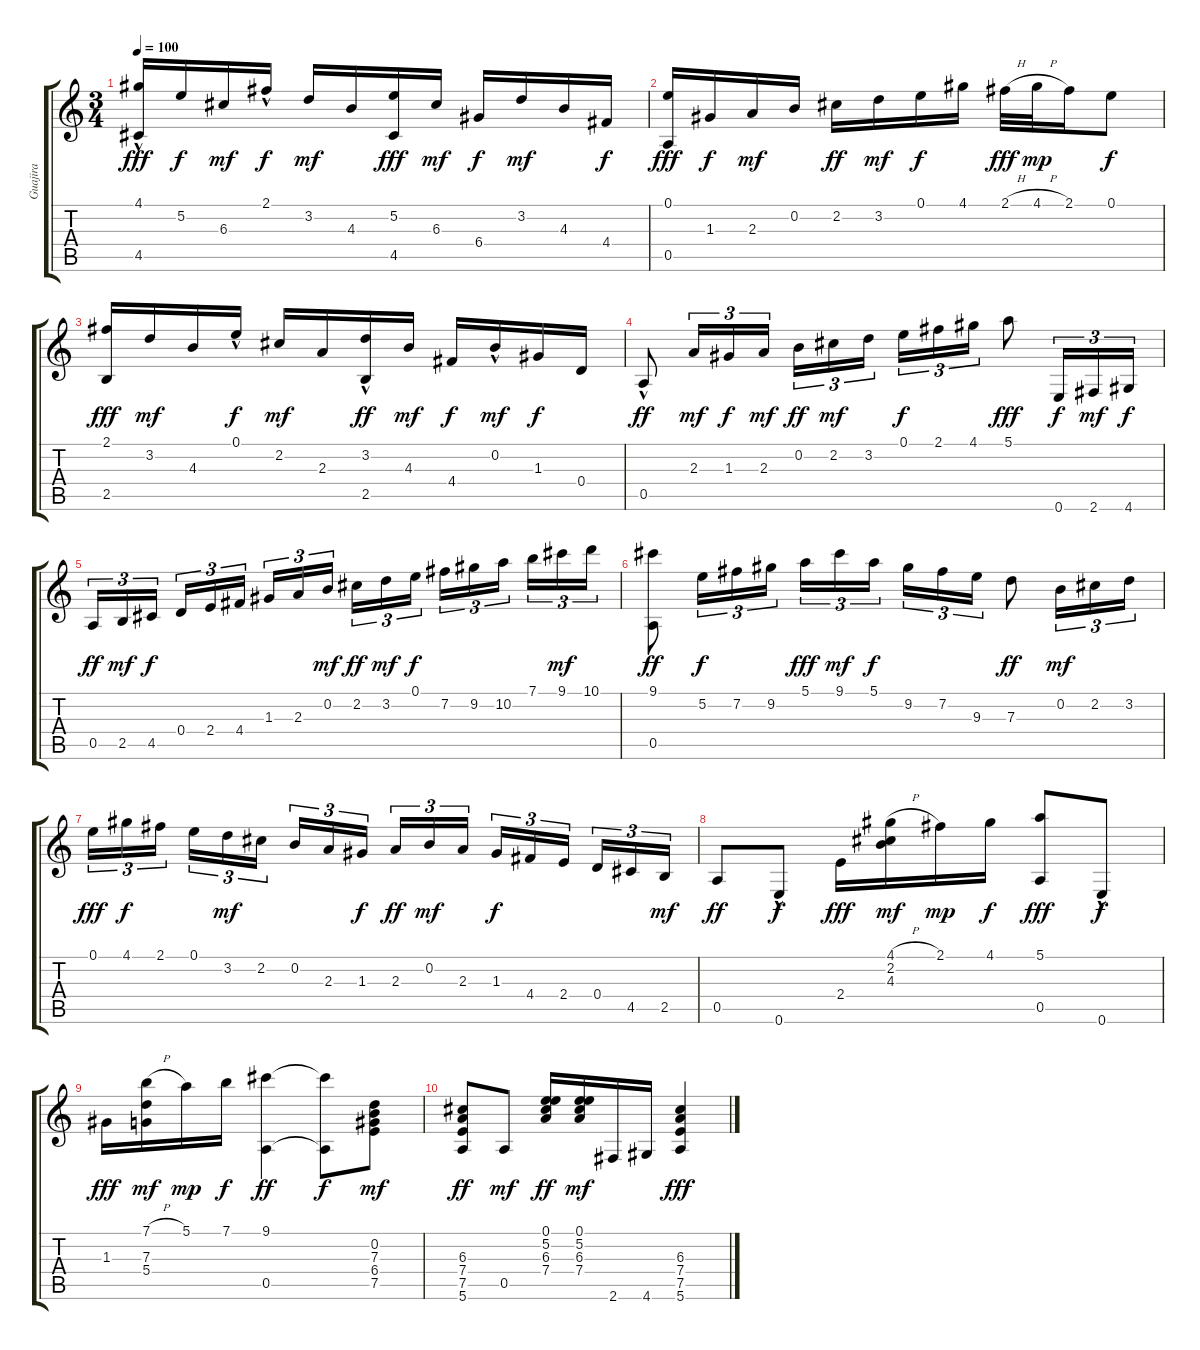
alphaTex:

\track ("Guajira" "Guajira") {instrument acousticguitarnylon}
\staff {score tabs}
\tuning (E4 B3 G3 D3 A2 E2) {hide}
\ts (3 4)
\tempo 100
\clef g2
\ks c
(4.1 4.5{hac}).16{dy fff} 5.2.16{dy f} 6.3.16{dy mf} 2.1{hac}.16{dy f} 3.2.16{dy mf} 4.3.16 (5.2 4.5).16{dy fff} 6.3.16{dy mf} 6.4.16{dy f} 3.2.16{dy mf} 4.3.16 4.4.16{dy f} |
(0.1 0.5).16{dy fff} 1.3.16{dy f} 2.3.16{dy mf} 0.2.16 2.2.16{dy ff} 3.2.16{dy mf} 0.1.16{dy f} 4.1.16 2.1{h}.32{dy fff} 4.1{h}.32{dy mp} 2.1.16 0.1.8{dy f} |
(2.1 2.5).16{dy fff} 3.2.16{dy mf} 4.3.16 0.1{hac}.16{dy f} 2.2.16{dy mf} 2.3.16 (3.2 2.5{hac}).16{dy ff} 4.3.16{dy mf} 4.4.16{dy f} 0.2{hac}.16{dy mf} 1.3.16{dy f} 0.4.16 |
0.5{hac}.8{dy ff} 2.3.16{tu (3 2) dy mf} 1.3.16{tu (3 2) dy f} 2.3.16{tu (3 2) dy mf} 0.2.16{tu (3 2) dy ff} 2.2.16{tu (3 2) dy mf} 3.2.16{tu (3 2)} 0.1.16{tu (3 2) dy f} 2.1.16{tu (3 2)} 4.1.16{tu (3 2)} 5.1.8{dy fff} 0.6.16{tu (3 2) dy f} 2.6.16{tu (3 2) dy mf} 4.6.16{tu (3 2) dy f} |
0.5.16{tu (3 2) dy ff} 2.5.16{tu (3 2) dy mf} 4.5.16{tu (3 2) dy f} 0.4.16{tu (3 2)} 2.4.16{tu (3 2)} 4.4.16{tu (3 2)} 1.3.16{tu (3 2)} 2.3.16{tu (3 2)} 0.2.16{tu (3 2) dy mf} 2.2.16{tu (3 2) dy ff} 3.2.16{tu (3 2) dy mf} 0.1.16{tu (3 2) dy f} 7.2.16{tu (3 2)} 9.2.16{tu (3 2)} 10.2.16{tu (3 2)} 7.1.16{tu (3 2)} 9.1.16{tu (3 2) dy mf} 10.1.16{tu (3 2)} |
(9.1 0.5).8{dy ff} 5.2.16{tu (3 2) dy f} 7.2.16{tu (3 2)} 9.2.16{tu (3 2)} 5.1.16{tu (3 2) dy fff} 9.1.16{tu (3 2) dy mf} 5.1.16{tu (3 2) dy f} 9.2.16{tu (3 2)} 7.2.16{tu (3 2)} 9.3.16{tu (3 2)} 7.3.8{dy ff} 0.2.16{tu (3 2) dy mf} 2.2.16{tu (3 2)} 3.2.16{tu (3 2)} |
0.1.16{tu (3 2) dy fff} 4.1.16{tu (3 2) dy f} 2.1.16{tu (3 2)} 0.1.16{tu (3 2)} 3.2.16{tu (3 2) dy mf} 2.2.16{tu (3 2)} 0.2.16{tu (3 2)} 2.3.16{tu (3 2)} 1.3.16{tu (3 2) dy f} 2.3.16{tu (3 2) dy ff} 0.2.16{tu (3 2) dy mf} 2.3.16{tu (3 2)} 1.3.16{tu (3 2) dy f} 4.4.16{tu (3 2)} 2.4.16{tu (3 2)} 0.4.16{tu (3 2)} 4.5.16{tu (3 2)} 2.5.16{tu (3 2) dy mf} |
0.5.8{dy ff} 0.6{hac}.8{dy f} 2.4.16{dy fff} (4.1{h} 2.2 4.3).16{dy mf} 2.1.16{dy mp} 4.1.16{dy f} (5.1 0.5).8{dy fff} 0.6{hac}.8{dy f} |
1.3.16{dy fff} (7.1{h} 7.3 5.4).16{dy mf} 5.1.16{dy mp} 7.1.16{dy f} (9.1 0.5).4{dy ff} (9.1{t} 0.5{t}).8{dy f} (0.2 7.3 6.4 7.5).8{dy mf} |
(6.3 7.4 7.5 5.6).8{dy ff} 0.5.8{dy mf} (0.1 5.2 6.3 7.4).16{dy ff} (0.1 5.2 6.3 7.4).16{dy mf} 2.6.16 4.6.16 (6.3 7.4 7.5 5.6).4{dy fff}
